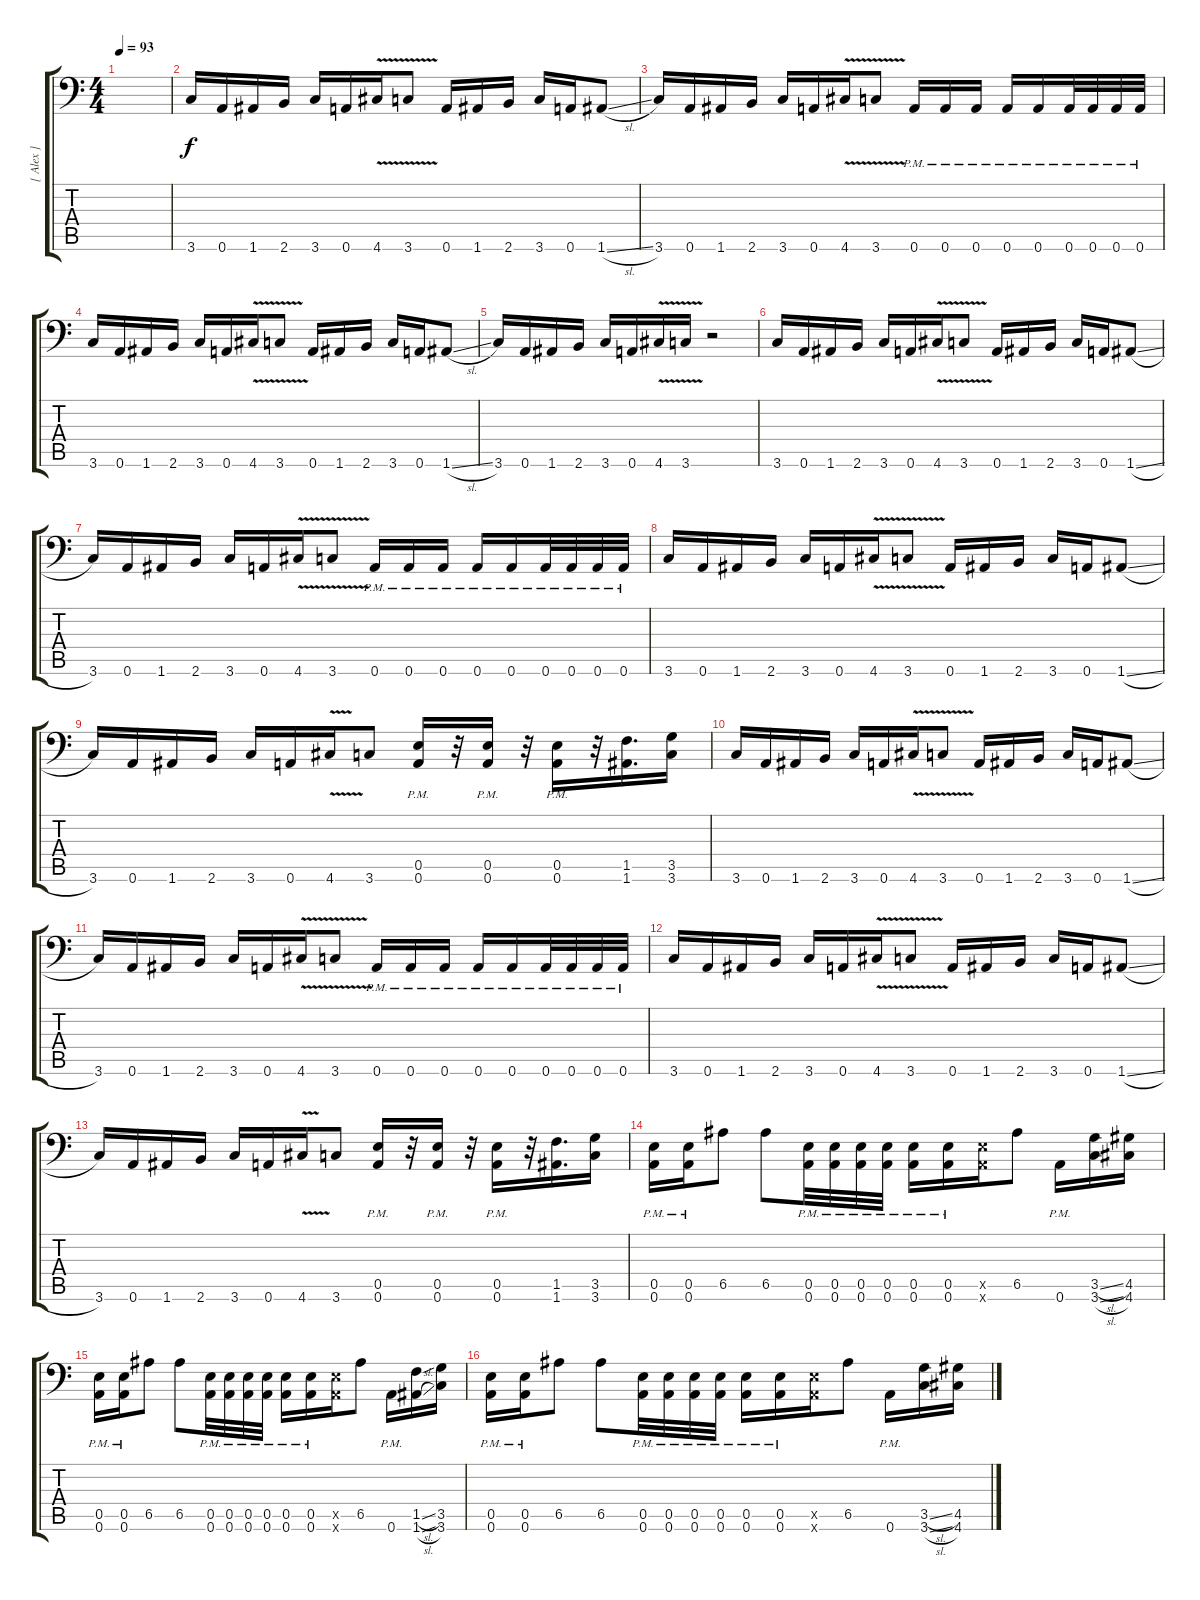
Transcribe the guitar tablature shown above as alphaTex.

\track ("[ Alex ]" "[ Alex ]") {instrument overdrivenguitar}
\staff {score tabs}
\tuning (B3 Gb3 D3 A2 E2 A1) {hide}
\ts (4 4)
\tempo 93
\clef f4
\ks c
|
3.6.16 0.6.16 1.6.16 2.6.16 3.6.16 0.6.16 4.6{v}.16 3.6{v}.8 0.6.16 1.6.16 2.6.16 3.6.16 0.6.16 1.6{sl}.8 |
3.6.16 0.6.16 1.6.16 2.6.16 3.6.16 0.6.16 4.6{v}.16 3.6{v}.8 0.6{pm}.16 0.6{pm}.16 0.6{pm}.16 0.6{pm}.16 0.6{pm}.16 0.6{pm}.32 0.6{pm}.32 0.6{pm}.32 0.6{pm}.32 |
3.6.16 0.6.16 1.6.16 2.6.16 3.6.16 0.6.16 4.6{v}.16 3.6{v}.8 0.6.16 1.6.16 2.6.16 3.6.16 0.6.16 1.6{sl}.8 |
3.6.16 0.6.16 1.6.16 2.6.16 3.6.16 0.6.16 4.6{v}.16 3.6{v}.16 r.2 |
3.6.16 0.6.16 1.6.16 2.6.16 3.6.16 0.6.16 4.6{v}.16 3.6{v}.8 0.6.16 1.6.16 2.6.16 3.6.16 0.6.16 1.6{sl}.8 |
3.6.16 0.6.16 1.6.16 2.6.16 3.6.16 0.6.16 4.6{v}.16 3.6{v}.8 0.6{pm}.16 0.6{pm}.16 0.6{pm}.16 0.6{pm}.16 0.6{pm}.16 0.6{pm}.32 0.6{pm}.32 0.6{pm}.32 0.6{pm}.32 |
3.6.16 0.6.16 1.6.16 2.6.16 3.6.16 0.6.16 4.6{v}.16 3.6{v}.8 0.6.16 1.6.16 2.6.16 3.6.16 0.6.16 1.6{sl}.8 |
3.6.16 0.6.16 1.6.16 2.6.16 3.6.16 0.6.16 4.6{v}.16 3.6.8 (0.5{pm} 0.6{pm}).16 r.32 (0.5{pm} 0.6{pm}).16 r.32 (0.5{pm} 0.6{pm}).16 r.32 (1.5 1.6).16{d} (3.5 3.6).16 |
3.6.16 0.6.16 1.6.16 2.6.16 3.6.16 0.6.16 4.6{v}.16 3.6{v}.8 0.6.16 1.6.16 2.6.16 3.6.16 0.6.16 1.6{sl}.8 |
3.6.16 0.6.16 1.6.16 2.6.16 3.6.16 0.6.16 4.6{v}.16 3.6{v}.8 0.6{pm}.16 0.6{pm}.16 0.6{pm}.16 0.6{pm}.16 0.6{pm}.16 0.6{pm}.32 0.6{pm}.32 0.6{pm}.32 0.6{pm}.32 |
3.6.16 0.6.16 1.6.16 2.6.16 3.6.16 0.6.16 4.6{v}.16 3.6{v}.8 0.6.16 1.6.16 2.6.16 3.6.16 0.6.16 1.6{sl}.8 |
3.6.16 0.6.16 1.6.16 2.6.16 3.6.16 0.6.16 4.6{v}.16 3.6.8 (0.5{pm} 0.6{pm}).16 r.32 (0.5{pm} 0.6{pm}).16 r.32 (0.5{pm} 0.6{pm}).16 r.32 (1.5 1.6).16{d} (3.5 3.6).16 |
(0.5{pm} 0.6{pm}).16 (0.5{pm} 0.6{pm}).16 6.5.8 6.5.8 (0.5{pm} 0.6{pm}).32 (0.5{pm} 0.6{pm}).32 (0.5{pm} 0.6{pm}).32 (0.5{pm} 0.6{pm}).32 (0.5{pm} 0.6{pm}).16 (0.5{pm} 0.6{pm}).16 (0.5{x} 0.6{x}).16 6.5.8 0.6{pm}.16 (3.5{sl} 3.6{sl}).16 (4.5 4.6).16 |
(0.5{pm} 0.6{pm}).16 (0.5{pm} 0.6{pm}).16 6.5.8 6.5.8 (0.5{pm} 0.6{pm}).32 (0.5{pm} 0.6{pm}).32 (0.5{pm} 0.6{pm}).32 (0.5{pm} 0.6{pm}).32 (0.5{pm} 0.6{pm}).16 (0.5{pm} 0.6{pm}).16 (0.5{x} 0.6{x}).16 6.5.8 0.6{pm}.16 (1.5{sl} 1.6{sl}).16 (3.5 3.6).16 |
(0.5{pm} 0.6{pm}).16 (0.5{pm} 0.6{pm}).16 6.5.8 6.5.8 (0.5{pm} 0.6{pm}).32 (0.5{pm} 0.6{pm}).32 (0.5{pm} 0.6{pm}).32 (0.5{pm} 0.6{pm}).32 (0.5{pm} 0.6{pm}).16 (0.5{pm} 0.6{pm}).16 (0.5{x} 0.6{x}).16 6.5.8 0.6{pm}.16 (3.5{sl} 3.6{sl}).16 (4.5 4.6).16
